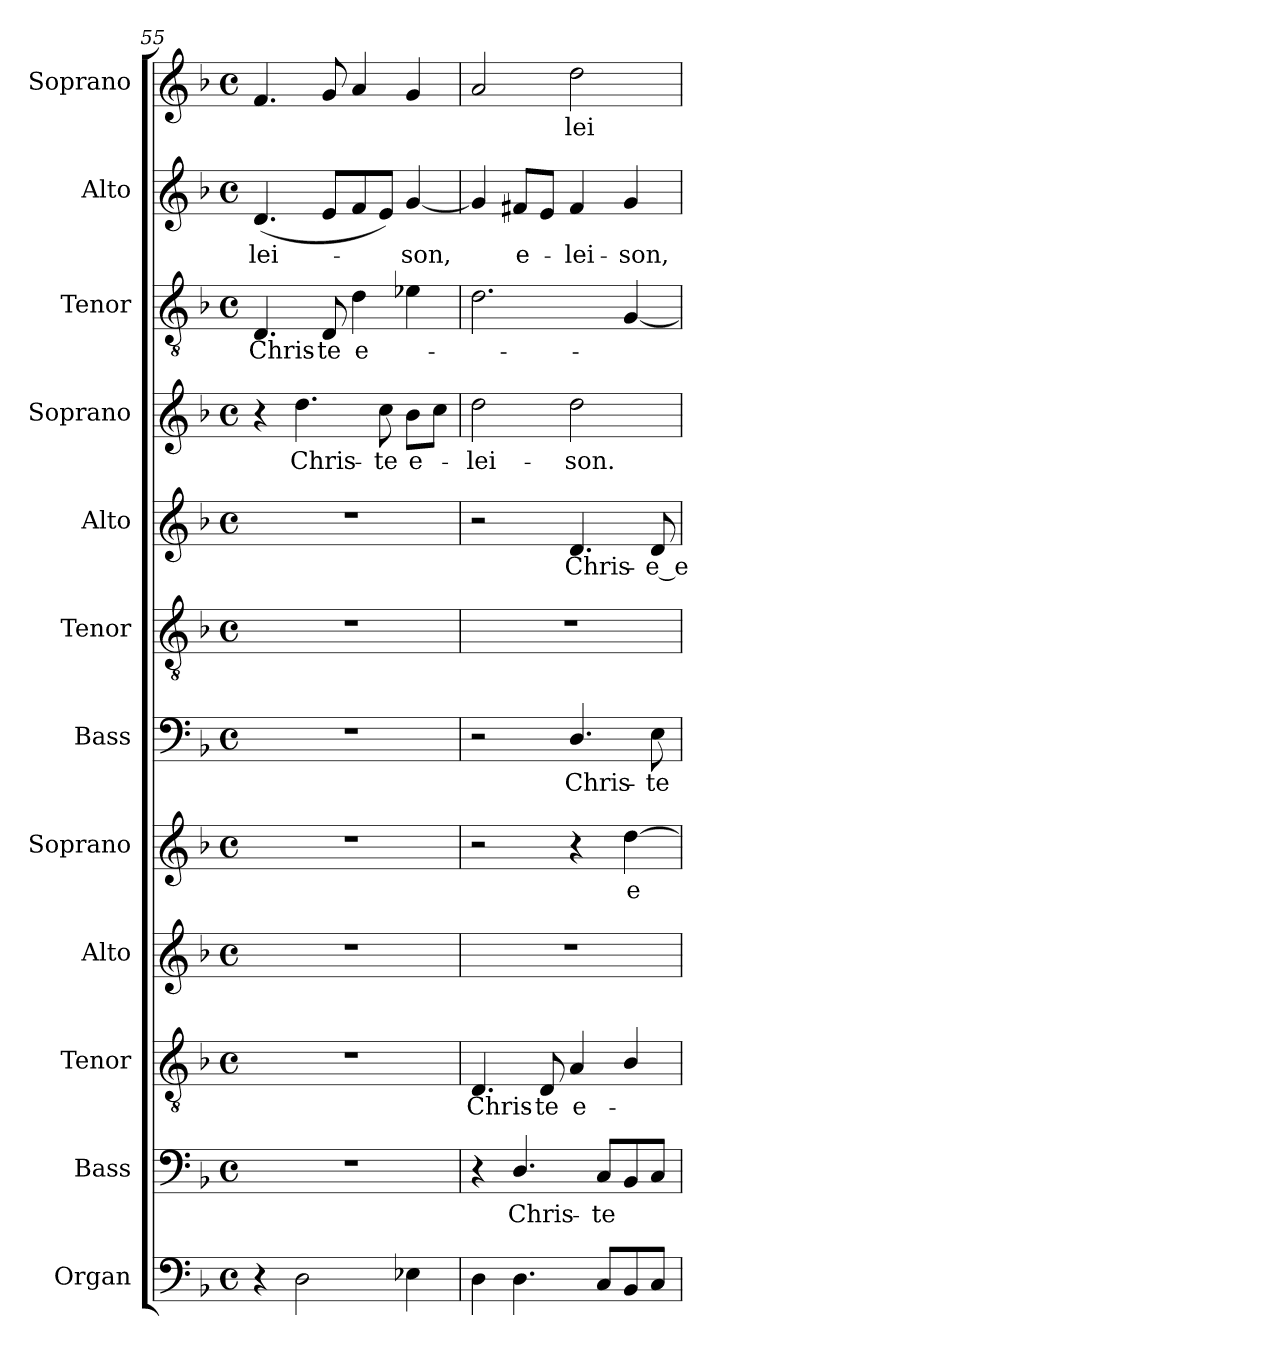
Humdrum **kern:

**kern	**kern	**text	**kern	**text	**kern	**kern	**text	**kern	**text	**kern	**kern	**text	**kern	**text	**kern	**text	**kern	**text	**kern	**text
*part12	*part11	*part11	*part10	*part10	*part9	*part8	*part8	*part7	*part7	*part6	*part5	*part5	*part4	*part4	*part3	*part3	*part2	*part2	*part1	*part1
*staff12	*staff11	*staff11	*staff10	*staff10	*staff9	*staff8	*staff8	*staff7	*staff7	*staff6	*staff5	*staff5	*staff4	*staff4	*staff3	*staff3	*staff2	*staff2	*staff1	*staff1
*I"Organ	*I"Bass	*	*I"Tenor	*	*I"Alto	*I"Soprano	*	*I"Bass	*	*I"Tenor	*I"Alto	*	*I"Soprano	*	*I"Tenor	*	*I"Alto	*	*I"Soprano	*
*I'Org.	*I'B.	*	*I'T.	*	*I'A.	*I'S.	*	*I'B.	*	*I'T.	*I'A.	*	*I'S.	*	*I'T.	*	*I'A.	*	*I'S.	*
*clefF4	*clefF4	*	*clefGv2	*	*clefG2	*clefG2	*	*clefF4	*	*clefGv2	*clefG2	*	*clefG2	*	*clefGv2	*	*clefG2	*	*clefG2	*
*	*	*	*ITrd7c12	*	*	*	*	*	*	*ITrd7c12	*	*	*	*	*ITrd7c12	*	*	*	*	*
*k[b-]	*k[b-]	*	*k[b-]	*	*k[b-]	*k[b-]	*	*k[b-]	*	*k[b-]	*k[b-]	*	*k[b-]	*	*k[b-]	*	*k[b-]	*	*k[b-]	*
*F:	*F:	*	*F:	*	*F:	*F:	*	*F:	*	*F:	*F:	*	*F:	*	*F:	*	*F:	*	*F:	*
*M4/4	*M4/4	*	*M4/4	*	*M4/4	*M4/4	*	*M4/4	*	*M4/4	*M4/4	*	*M4/4	*	*M4/4	*	*M4/4	*	*M4/4	*
*met(c)	*met(c)	*	*met(c)	*	*met(c)	*met(c)	*	*met(c)	*	*met(c)	*met(c)	*	*met(c)	*	*met(c)	*	*met(c)	*	*met(c)	*
=55	=55	=55	=55	=55	=55	=55	=55	=55	=55	=55	=55	=55	=55	=55	=55	=55	=55	=55	=55	=55
!	!	!	!	!	!	!	!	!	!	!	!	!	!	!	!	!LO:LY:b:color=#000000	!	!	!	!
!	!	!	!	!	!	!	!	!	!	!	!	!	!	!	!	!	!	!LO:LY:b:color=#000000	!	!
4r	1r	.	1r	.	1r	1r	.	1r	.	1r	1r	.	4r	.	4.DDi/	Chris-	(4.di/	-lei-	4.fi/	.
!	!	!	!	!	!	!	!	!	!	!	!	!	!	!LO:LY:b:color=#000000	!	!	!	!	!	!
2Di\	.	.	.	.	.	.	.	.	.	.	.	.	4.ddi\	Chris-	.	.	.	.	.	.
!	!	!	!	!	!	!	!	!	!	!	!	!	!	!	!	!LO:LY:b:color=#000000	!	!	!	!
.	.	.	.	.	.	.	.	.	.	.	.	.	.	.	8DDi/	-te	8ei/L	.	8gi/	.
!	!	!	!	!	!	!	!	!	!	!	!	!	!	!	!	!LO:LY:b:color=#000000	!	!	!	!
.	.	.	.	.	.	.	.	.	.	.	.	.	.	.	4Di\	e-	8fi/	.	4ai/	.
!	!	!	!	!	!	!	!	!	!	!	!	!	!	!LO:LY:b:color=#000000	!	!	!	!	!	!
.	.	.	.	.	.	.	.	.	.	.	.	.	8cci\	-te	.	.	8ei/J)	.	.	.
!	!	!	!	!	!	!	!	!	!	!	!	!	!	!LO:LY:b:color=#000000	!	!	!	!	!	!
!	!	!	!	!	!	!	!	!	!	!	!	!	!	!	!	!	!	!LO:LY:b:color=#000000	!	!
4E-Xi\	.	.	.	.	.	.	.	.	.	.	.	.	8b-i\L	e-	4E-Xi\	.	[<4gi/	-son,	4gi/	.
.	.	.	.	.	.	.	.	.	.	.	.	.	8cci\J	.	.	.	.	.	.	.
=56	=56	=56	=56	=56	=56	=56	=56	=56	=56	=56	=56	=56	=56	=56	=56	=56	=56	=56	=56	=56
!	!	!	!	!LO:LY:b:color=#000000	!	!	!	!	!	!	!	!	!	!	!	!	!	!	!	!
!	!	!	!	!	!	!	!	!	!	!	!	!	!	!LO:LY:b:color=#000000	!	!	!	!	!	!
4Di\	4r	.	4.DDi/	Chris-	1r	2r	.	2r	.	1r	2r	.	2ddi\	-lei-	2.Di\	.	4gi/]	.	2ai/	.
!	!	!LO:LY:b:color=#000000	!	!	!	!	!	!	!	!	!	!	!	!	!	!	!	!	!	!
!	!	!	!	!	!	!	!	!	!	!	!	!	!	!	!	!	!	!LO:LY:b:color=#000000	!	!
4.Di\	4.Di/	Chris-	.	.	.	.	.	.	.	.	.	.	.	.	.	.	8f#Xi/L	e-	.	.
!	!	!	!	!LO:LY:b:color=#000000	!	!	!	!	!	!	!	!	!	!	!	!	!	!	!	!
.	.	.	8DDi/	-te	.	.	.	.	.	.	.	.	.	.	.	.	8ei/J	.	.	.
!	!	!	!	!LO:LY:b:color=#000000	!	!	!	!	!	!	!	!	!	!	!	!	!	!	!	!
!	!	!	!	!	!	!	!	!	!LO:LY:b:color=#000000	!	!	!	!	!	!	!	!	!	!	!
!	!	!	!	!	!	!	!	!	!	!	!	!LO:LY:b:color=#000000	!	!	!	!	!	!	!	!
!	!	!	!	!	!	!	!	!	!	!	!	!	!	!LO:LY:b:color=#000000	!	!	!	!	!	!
!	!	!	!	!	!	!	!	!	!	!	!	!	!	!	!	!	!	!LO:LY:b:color=#000000	!	!
!	!	!	!	!	!	!	!	!	!	!	!	!	!	!	!	!	!	!	!	!LO:LY:b:color=#000000
.	.	.	4AAi/	e-	.	4r	.	4.Di/	Chris-	.	4.di/	Chris-	2ddi\	-son.	.	.	4f#i/	-lei-	2ddi\	-lei-
!	!	!LO:LY:b:color=#000000	!	!	!	!	!	!	!	!	!	!	!	!	!	!	!	!	!	!
8Ci/L	8Ci/L	-te	.	.	.	.	.	.	.	.	.	.	.	.	.	.	.	.	.	.
!	!	!	!	!	!	!	!LO:LY:b:color=#000000	!	!	!	!	!	!	!	!	!	!	!	!	!
!	!	!	!	!	!	!	!	!	!	!	!	!	!	!	!	!	!	!LO:LY:b:color=#000000	!	!
8BB-i/	8BB-i/	.	4BB-i/	.	.	[>4ddi\	e-	.	.	.	.	.	.	.	[<4GGi/	.	4gi/	-son,	.	.
!	!	!	!	!	!	!	!	!	!LO:LY:b:color=#000000	!	!	!	!	!	!	!	!	!	!	!
!	!	!	!	!	!	!	!	!	!	!	!	!LO:LY:b:color=#000000	!	!	!	!	!	!	!	!
8Ci/J	8Ci/J	.	.	.	.	.	.	8Ei\	-te	.	8di/	-e_e-	.	.	.	.	.	.	.	.
=	=	=	=	=	=	=	=	=	=	=	=	=	=	=	=	=	=	=	=	=
*-	*-	*-	*-	*-	*-	*-	*-	*-	*-	*-	*-	*-	*-	*-	*-	*-	*-	*-	*-	*-
